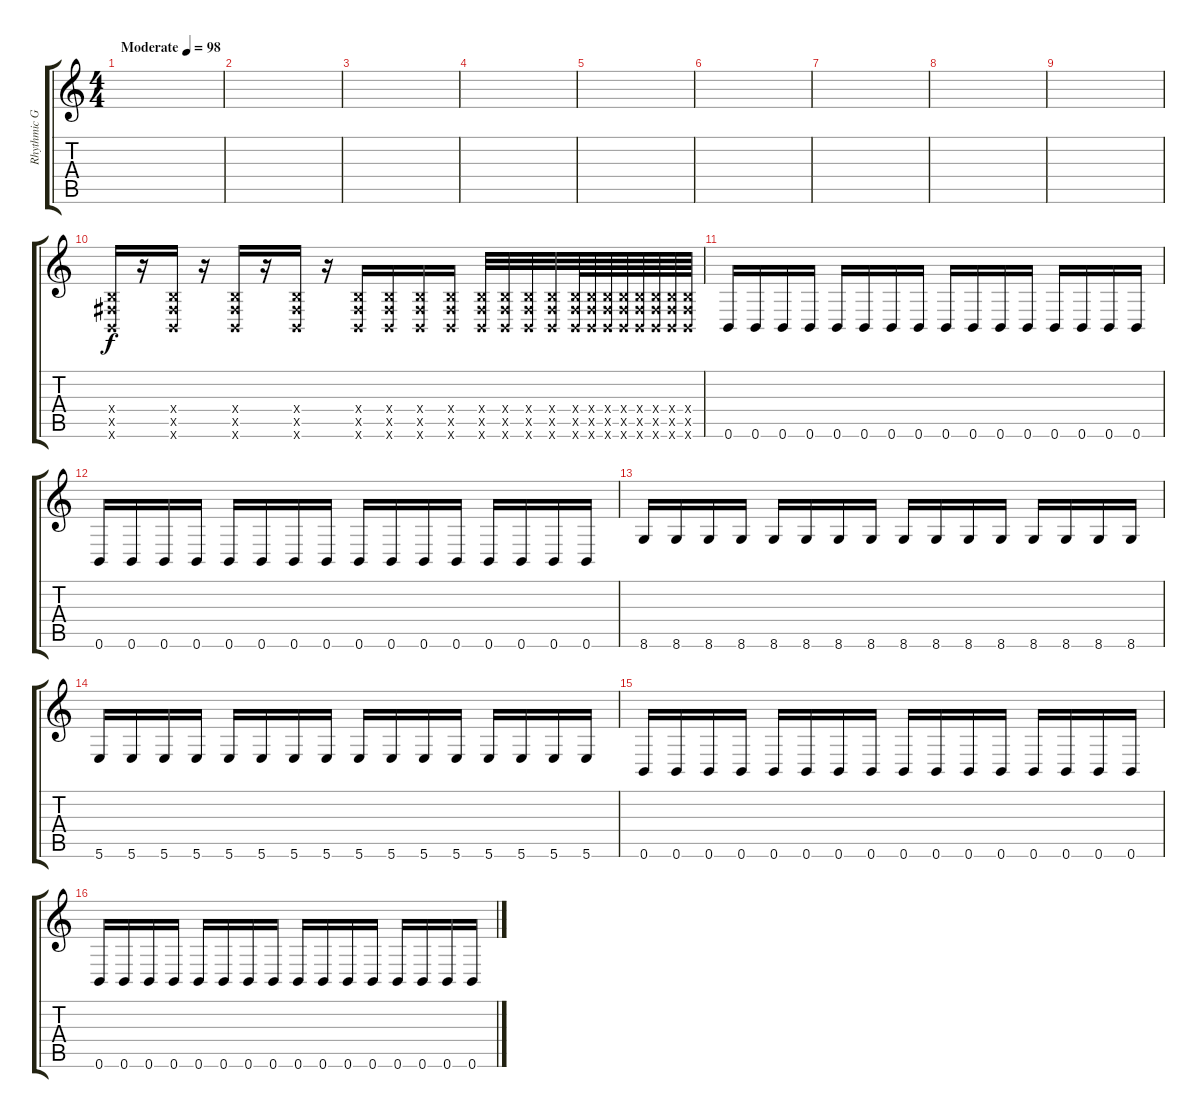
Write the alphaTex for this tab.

\track ("Rhythmic Guitar" "Rhythmic G") {instrument distortionguitar}
\staff {score tabs}
\tuning (Db4 Ab3 E3 B2 Gb2 B1) {hide}
\ts (4 4)
\tempo (98 "Moderate")
\clef g2
\ks c
|
|
|
|
|
|
|
|
|
(0.4{x} 0.5{x} 0.6{x}).16 r.16 (0.4{x} 0.5{x} 0.6{x}).16 r.16 (0.4{x} 0.5{x} 0.6{x}).16 r.16 (0.4{x} 0.5{x} 0.6{x}).16 r.16 (0.4{x} 0.5{x} 0.6{x}).16 (0.4{x} 0.5{x} 0.6{x}).16 (0.4{x} 0.5{x} 0.6{x}).16 (0.4{x} 0.5{x} 0.6{x}).16 (0.4{x} 0.5{x} 0.6{x}).32 (0.4{x} 0.5{x} 0.6{x}).32 (0.4{x} 0.5{x} 0.6{x}).32 (0.4{x} 0.5{x} 0.6{x}).32 (0.4{x} 0.5{x} 0.6{x}).64 (0.4{x} 0.5{x} 0.6{x}).64 (0.4{x} 0.5{x} 0.6{x}).64 (0.4{x} 0.5{x} 0.6{x}).64 (0.4{x} 0.5{x} 0.6{x}).64 (0.4{x} 0.5{x} 0.6{x}).64 (0.4{x} 0.5{x} 0.6{x}).64 (0.4{x} 0.5{x} 0.6{x}).64 |
0.6.16{dy f} 0.6.16 0.6.16 0.6.16 0.6.16 0.6.16 0.6.16 0.6.16 0.6.16 0.6.16 0.6.16 0.6.16 0.6.16 0.6.16 0.6.16 0.6.16 |
0.6.16 0.6.16 0.6.16 0.6.16 0.6.16 0.6.16 0.6.16 0.6.16 0.6.16 0.6.16 0.6.16 0.6.16 0.6.16 0.6.16 0.6.16 0.6.16 |
8.6.16 8.6.16 8.6.16 8.6.16 8.6.16 8.6.16 8.6.16 8.6.16 8.6.16 8.6.16 8.6.16 8.6.16 8.6.16 8.6.16 8.6.16 8.6.16 |
5.6.16 5.6.16 5.6.16 5.6.16 5.6.16 5.6.16 5.6.16 5.6.16 5.6.16 5.6.16 5.6.16 5.6.16 5.6.16 5.6.16 5.6.16 5.6.16 |
0.6.16 0.6.16 0.6.16 0.6.16 0.6.16 0.6.16 0.6.16 0.6.16 0.6.16 0.6.16 0.6.16 0.6.16 0.6.16 0.6.16 0.6.16 0.6.16 |
0.6.16 0.6.16 0.6.16 0.6.16 0.6.16 0.6.16 0.6.16 0.6.16 0.6.16 0.6.16 0.6.16 0.6.16 0.6.16 0.6.16 0.6.16 0.6.16
